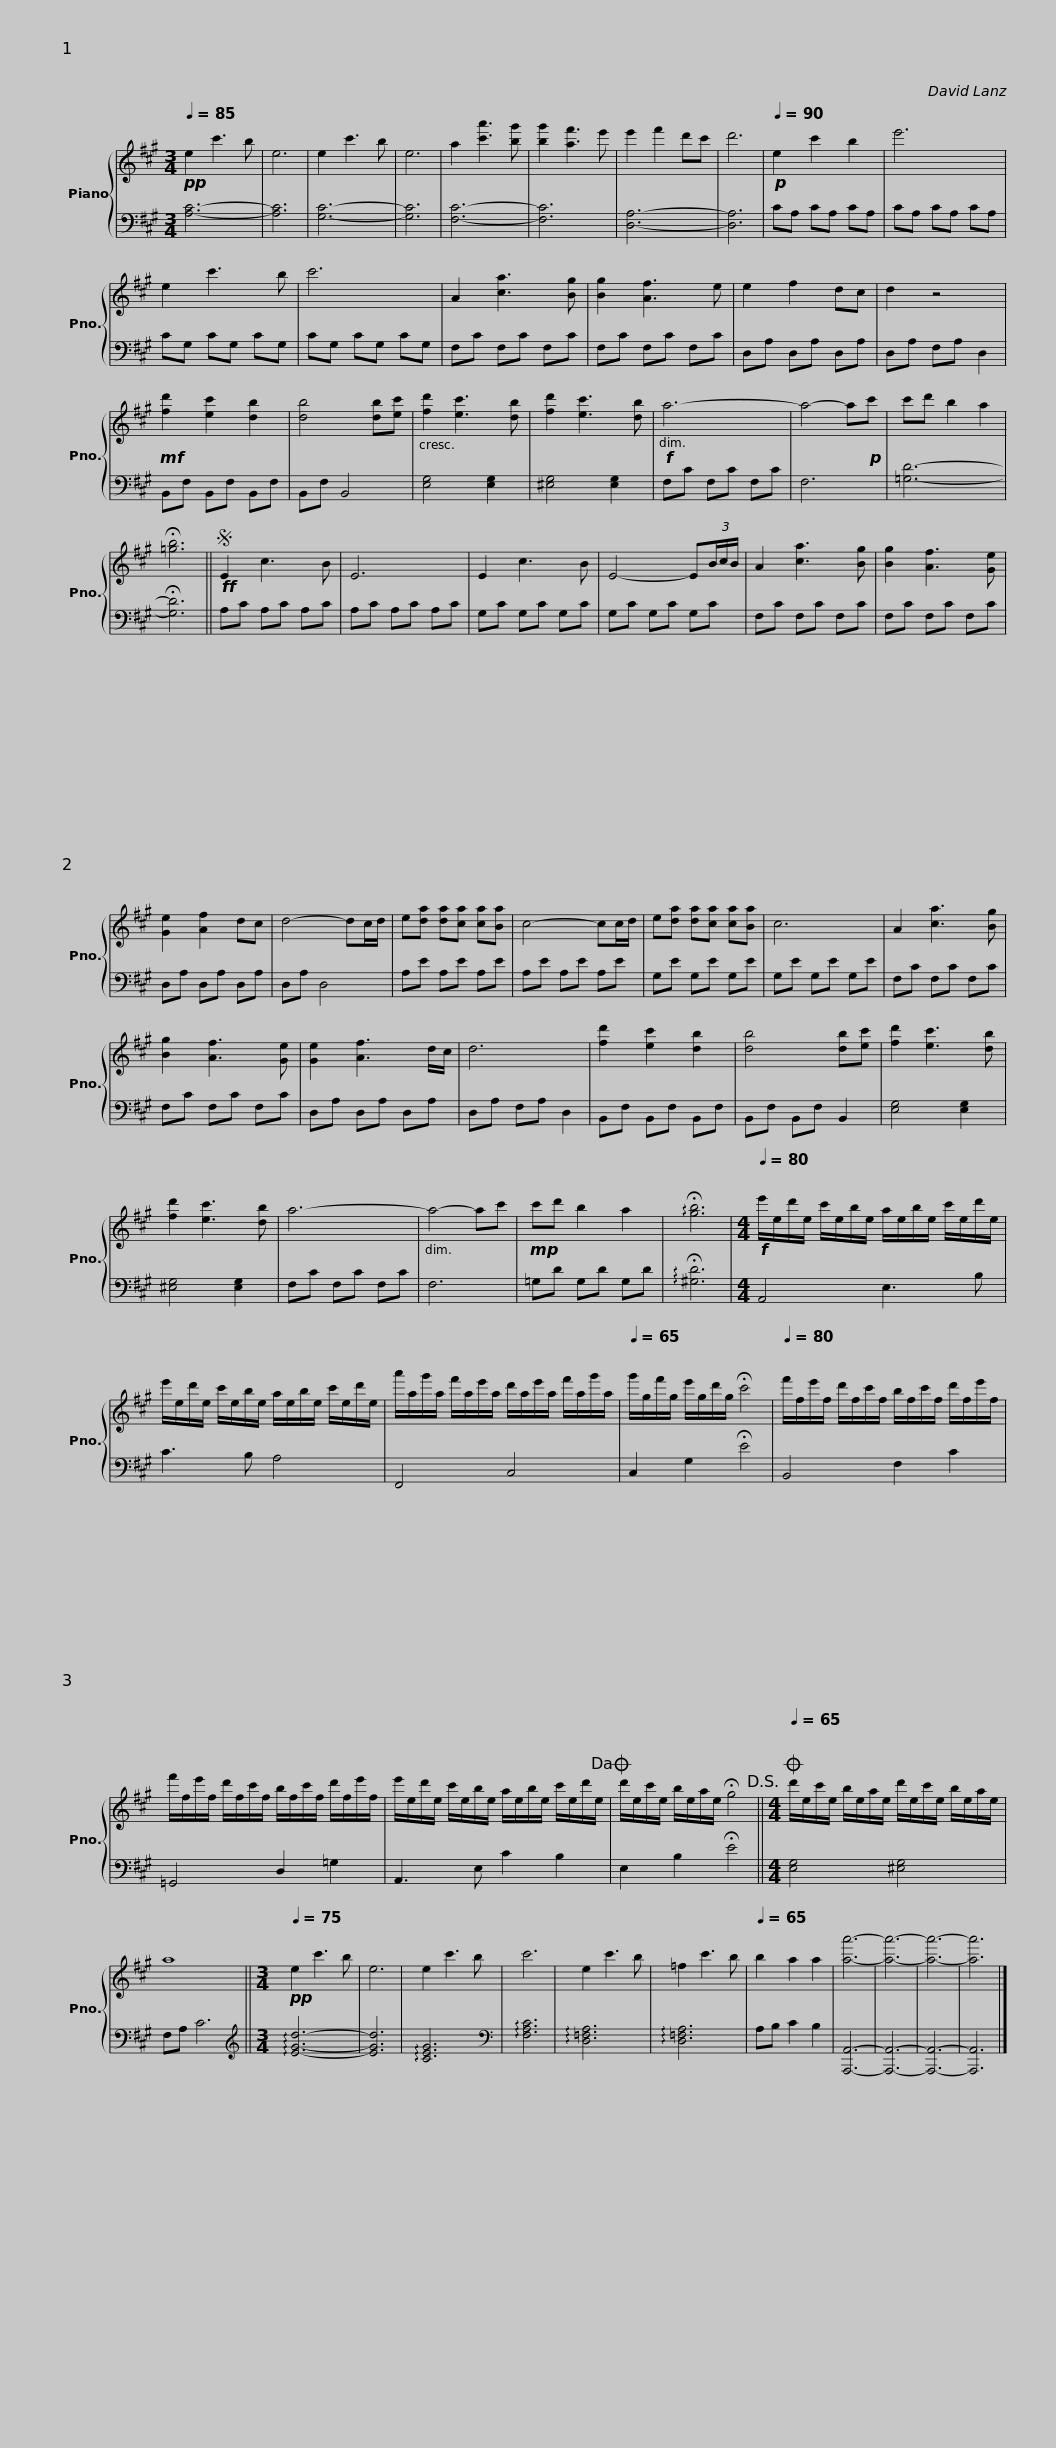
X:1
%%score { 1 | 2 }
L:1/8
Q:1/4=85
M:3/4
I:linebreak $
K:A
V:1 treble
V:2 bass
V:1
!pp! e2 c'3 b | e6 | e2 c'3 b | e6 | a2 [c'a']3 [bg'] | %5
 [bg']2 [af']3 e' | e'2 f'2 d'c' | d'6 |[Q:1/4=90]!p! e2 c'2 b2 | e'6 |$ %10
 e2 c'3 b | c'6 | A2 [ca]3 [Bg] | [Bg]2 [Af]3 e | e2 f2 dc | %15
 d2 z4 |!mf! [fd']2 [ec']2 [db]2 |$ [db]4 [db][ec'] | [fd']2 [ec']3 [db] | [fd']2 [ec']3 [db] | %20
!f! a6- | a4- a!p!c' | c'd' b2 a2 | !fermata![=gb]6 ||S!ff! E2 c3 B |$ %25
 E6 | E2 c3 B | E4- E(3B/c/B/ | A2 [ca]3 [Bg] | [Bg]2 [Af]3 [Ge] | %30
 [Ge]2 [Af]2 dc | d4- dc/d/ |$ e[da] [da][ca] [ca][Ba] | c4- cc/d/ | e[da] [da][ca] [ca][Ba] | %35
 c6 | A2 [ca]3 [Bg] | [Bg]2 [Af]3 [Ge] |$ [Ge]2 [Af]3 d/c/ | d6 | %40
 [fd']2 [ec']2 [db]2 | [db]4 [db][ec'] | [fd']2 [ec']3 [db] | [fd']2 [ec']3 [db] | a6- | %45
 a4- ac' |$!mp! c'd' b2 a2 | !arpeggio!!fermata![gb]6 |[M:4/4][Q:1/4=80]!f! e'/e/d'/e/ c'/e/b/e/ a/e/b/e/ c'/e/d'/e/ | e'/e/d'/e/ c'/e/b/e/ a/e/b/e/ c'/e/d'/e/ |$ %50
 a'/a/g'/a/ f'/a/e'/a/ d'/a/e'/a/ f'/a/g'/a/ |[Q:1/4=65] g'/g/f'/g/ e'/g/d'/g/ !fermata!c'4 |$[Q:1/4=80] f'/f/e'/f/ d'/f/c'/f/ b/f/c'/f/ d'/f/e'/f/ | f'/f/e'/f/ d'/f/c'/f/ b/f/c'/f/ d'/f/e'/f/ | e'/e/d'/e/ c'/e/b/e/ a/e/b/e/ c'/e/d'/e/!dacoda! |$ %55
 d'/e/c'/e/ b/e/a/e/ !fermata!g4!D.S.! ||[M:4/4]O[Q:1/4=65] d'/e/c'/e/ b/e/a/e/ d'/e/c'/e/ b/e/a/e/ | a8 ||[M:3/4][Q:1/4=75]!pp! e2 c'3 b | e6 | %60
 e2 c'3 b | c'6 |$ e2 c'3 b | =f2 c'3 b |[Q:1/4=65] b2 a2 a2 | %65
 [aa']6- | [aa']6- | [aa']6- | [aa']6 |] %69
V:2
 [A,C]6- | [A,C]6 | [G,C]6- | [G,C]6 | [F,C]6- | %5
 [F,C]6 | [D,A,]6- | [D,A,]6 | CA, CA, CA, | CA, CA, CA, |$ %10
 CG, CG, CG, | CG, CG, CG, | F,C F,C F,C | F,C F,C F,C | D,A, D,A, D,A, | %15
 D,A, F,A, D,2 | B,,F, B,,F, B,,F, |$ B,,F, B,,4 | [E,G,]4 [E,G,]2 | [^E,G,]4 [E,G,]2 | %20
 F,C F,C F,C | F,6 | [=G,D]6- | !fermata![G,D]6 || A,C A,C A,C |$ %25
 A,C A,C A,C | G,C G,C G,C | G,C G,C G,C | F,C F,C F,C | F,C F,C F,C | %30
 D,A, D,A, D,A, | D,A, D,4 |$ A,E A,E A,E | A,E A,E A,E | G,E G,E G,E | %35
 G,E G,E G,E | F,C F,C F,C | F,C F,C F,C |$ D,A, D,A, D,A, | D,A, F,A, D,2 | %40
 B,,F, B,,F, B,,F, | B,,F, B,,F, B,,2 | [E,G,]4 [E,G,]2 | [^E,G,]4 [E,G,]2 | F,C F,C F,C | %45
 F,6 |$ =G,D G,D G,D | !arpeggio!!fermata![^G,D]6 |[M:4/4] A,,4 E,3 B, | C3 B, A,4 |$ %50
 F,,4 C,4 | C,2 G,2 !fermata!E4 |$ B,,4 F,2 C2 | =G,,4 D,2 =G,2 | A,,3 E, C2 B,2 |$ %55
 E,2 B,2 !fermata!E4 ||[M:4/4] [E,G,]4 [^E,G,]4 | F,A, C6 ||[M:3/4][K:treble] !arpeggio![EGd]6- | [EGd]6 | %60
 !arpeggio![CEG]6 |[K:bass] !arpeggio![F,A,C]6 |$ !arpeggio![D,=F,A,]6 | !arpeggio![D,=F,A,]6 | A,B, C2 B,2 | %65
 [A,,,A,,]6- | [A,,,A,,]6- | [A,,,A,,]6- | [A,,,A,,]6 |] %69
